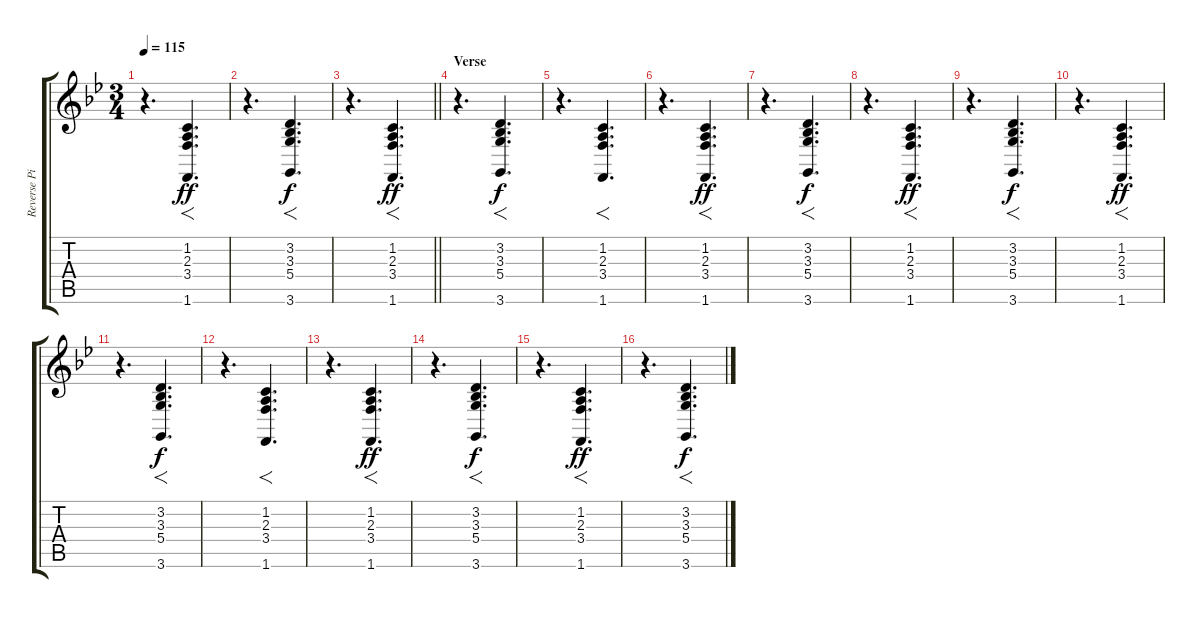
\track ("Reverse Piano" "Reverse Pi") {instrument acousticgrandpiano}
\staff {score tabs}
\tuning (E4 B3 G3 D3 A2 E2) {hide}
\ts (3 4)
\tempo 115
\clef g2
\ks gminor
r.4{d dy f} (1.2 2.3 3.4 1.6).4{f d dy ff} |
r.4{d} (3.2 3.3 5.4 3.6).4{f d dy f} |
\barLineRight lightlight
r.4{d} (1.2 2.3 3.4 1.6).4{f d dy ff} |
\section ("" "Verse")
r.4{d} (3.2 3.3 5.4 3.6).4{f d dy f} |
r.4{d} (1.2 2.3 3.4 1.6).4{f d} |
r.4{d} (1.2 2.3 3.4 1.6).4{f d dy ff} |
r.4{d} (3.2 3.3 5.4 3.6).4{f d dy f} |
r.4{d} (1.2 2.3 3.4 1.6).4{f d dy ff} |
r.4{d} (3.2 3.3 5.4 3.6).4{f d dy f} |
r.4{d} (1.2 2.3 3.4 1.6).4{f d dy ff} |
r.4{d} (3.2 3.3 5.4 3.6).4{f d dy f} |
r.4{d} (1.2 2.3 3.4 1.6).4{f d} |
r.4{d} (1.2 2.3 3.4 1.6).4{f d dy ff} |
r.4{d} (3.2 3.3 5.4 3.6).4{f d dy f} |
r.4{d} (1.2 2.3 3.4 1.6).4{f d dy ff} |
r.4{d} (3.2 3.3 5.4 3.6).4{f d dy f}
